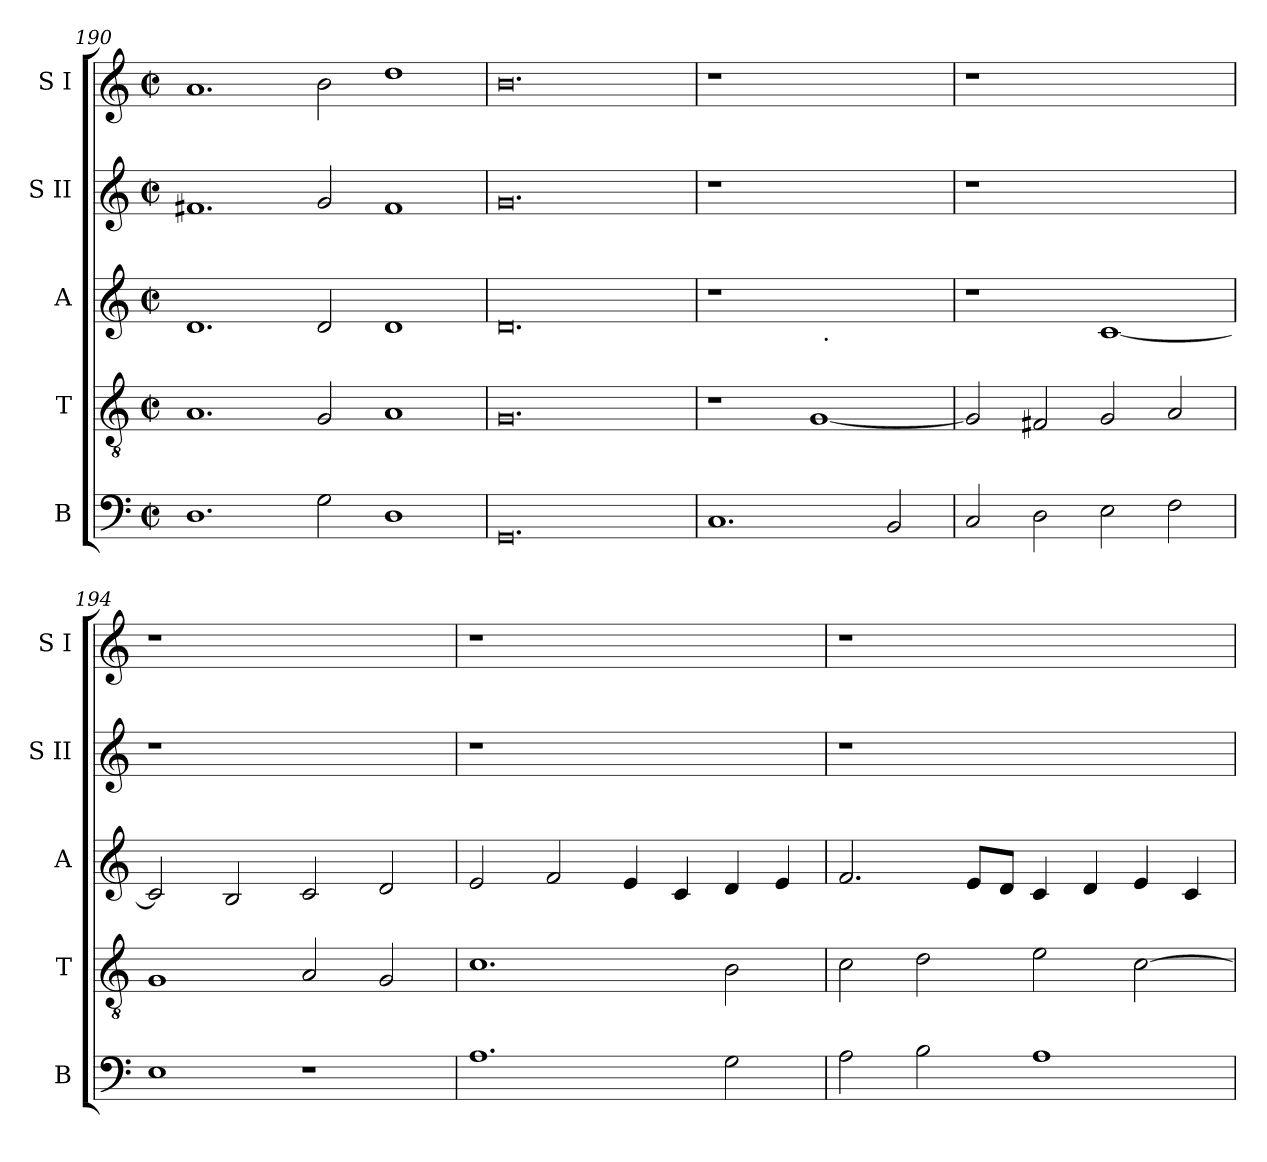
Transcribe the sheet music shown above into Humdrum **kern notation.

**kern	**kern	**kern	**kern	**kern
*part5	*part4	*part3	*part2	*part1
*staff5	*staff4	*staff3	*staff2	*staff1
*I"B	*I"T	*I"A	*I"S II	*I"S I
*I'B	*I'T	*I'A	*I'S II	*I'S I
*clefF4	*clefGv2	*clefG2	*clefG2	*clefG2
*k[]	*k[]	*k[]	*k[]	*k[]
*C:	*C:	*C:	*C:	*C:
*M2/2	*M2/2	*M2/2	*M2/2	*M2/2
*met(c|)	*met(c|)	*met(c|)	*met(c|)	*met(c|)
=190	=190	=190	=190	=190
1.D	1.A	1.d	1.f#X	1.a
2G\	2G/	2d/	2g/	2b\
1D	1A	1d	1f#	1dd
=191	=191	=191	=191	=191
0.GG	0.G	0.d	0.g	0.b
=192!	=192!	=192!	=192!	=192!
1.C	1r	1r	1r	1r
.	[<1G	32ryy	1ryy	1ryy
!	!	!LO:TX:b:t=.	!	!
.	.	32%31ryy	.	.
2BB/	.	.	.	.
!!LO:LB:g=z
=193	=193	=193	=193	=193
2C/	2G/]	1r	1r	1r
2D\	2F#X/	.	.	.
2E\	2G/	[<1c	1ryy	1ryy
2F\	2A/	.	.	.
=194	=194	=194	=194	=194
1E	1G	2c/]	1r	1r
.	.	2B/	.	.
1r	2A/	2c/	1ryy	1ryy
.	2G/	2d/	.	.
=195	=195	=195	=195	=195
1.A	1.c	2e/	1r	1r
.	.	2f/	.	.
.	.	4e/	1ryy	1ryy
.	.	4c/	.	.
2G\	2B\	4d/	.	.
.	.	4e/	.	.
=196	=196	=196	=196	=196
2A\	2c\	2.f/	1r	1r
2B\	2d\	.	.	.
.	.	8e/L	.	.
.	.	8d/J	.	.
1A	2e\	4c/	1ryy	1ryy
.	.	4d/	.	.
.	[<2c\	4e/	.	.
.	.	4c/	.	.
=	=	=	=	=
*-	*-	*-	*-	*-
